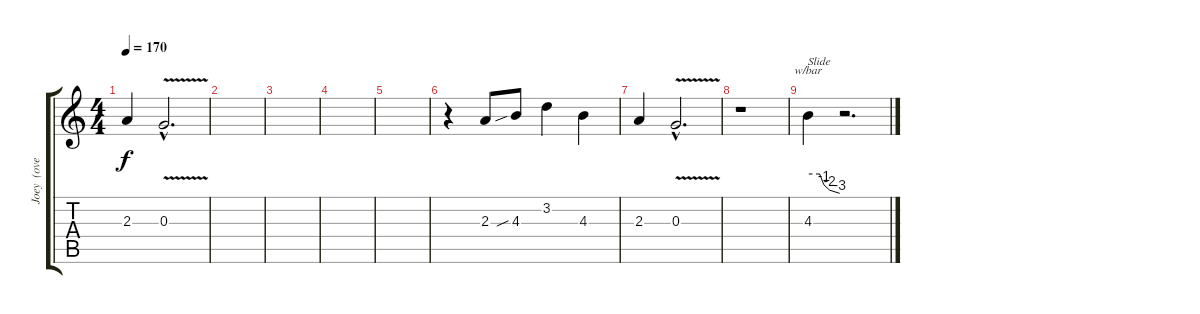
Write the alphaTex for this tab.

\track ("Joey  (overdub)" "Joey  (ove") {instrument distortionguitar}
\staff {score tabs}
\tuning (E4 B3 G3 D3 A2 E2) {hide}
\ts (4 4)
\tempo 170
\clef g2
\ks c
2.3.4{dy f} 0.3{v hac}.2{d} |
|
|
|
|
r.4 2.3.8 4.3{sib}.8 3.2.4 4.3.4 |
2.3.4 0.3{v hac}.2{d} |
r.1 |
4.3.4{tbe (custom default 0 0 22 0 30 -4 41 -8 60 -12) txt "Slide"} r.2{d}
